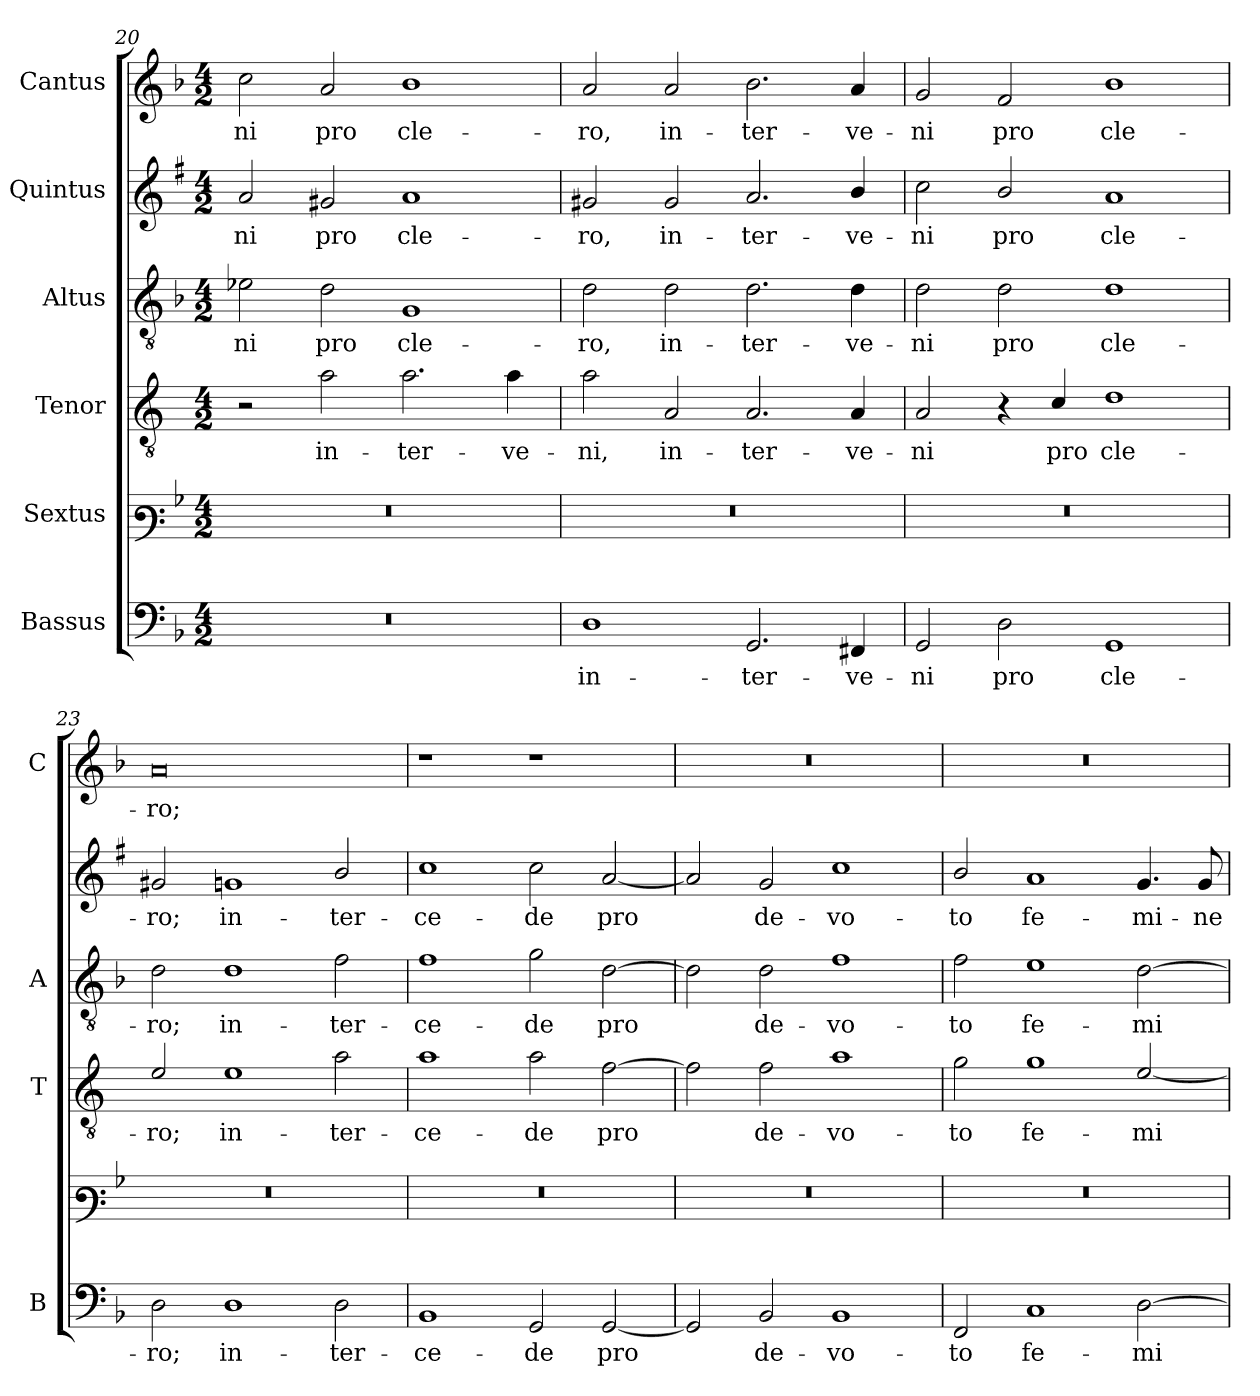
**kern	**text	**kern	**kern	**text	**kern	**text	**kern	**text	**kern	**text
*part6	*part6	*part5	*part4	*part4	*part3	*part3	*part2	*part2	*part1	*part1
*staff6	*staff6	*staff5	*staff4	*staff4	*staff3	*staff3	*staff2	*staff2	*staff1	*staff1
*I"Bassus	*	*I"Sextus	*I"Tenor	*	*I"Altus	*	*I"Quintus	*	*I"Cantus	*
*I'B	*	*	*I'T	*	*I'A	*	*	*	*I'C	*
*clefF4	*	*clefF3	*clefGv2	*	*clefGv2	*	*clefG2	*	*clefG2	*
*	*	*	*ITrd4c7	*	*	*	*ITrd1c2	*	*	*
*k[b-]	*	*k[b-]	*k[b-]	*	*k[b-]	*	*k[b-]	*	*k[b-]	*
*F:	*	*F:	*F:	*	*F:	*	*F:	*	*F:	*
*M4/2	*	*M4/2	*M4/2	*	*M4/2	*	*M4/2	*	*M4/2	*
=20	=20	=20	=20	=20	=20	=20	=20	=20	=20	=20
!	!	!	!	!	!	!LO:LY:b	!	!LO:LY:b	!	!LO:LY:b
0r	.	0r	2r	.	2e-X\	-ni	2g/	-ni	2cc\	-ni
!	!	!	!	!LO:LY:b	!	!LO:LY:b	!	!LO:LY:b	!	!LO:LY:b
.	.	.	2d\	in-	2d\	pro	2f#X/	pro	2a/	pro
!	!	!	!	!LO:LY:b	!	!LO:LY:b	!	!LO:LY:b	!	!LO:LY:b
.	.	.	2.d\	-ter-	1G	cle-	1g	cle-	1b-	cle-
!	!	!	!	!LO:LY:b	!	!	!	!	!	!
.	.	.	4d\	-ve-	.	.	.	.	.	.
=21	=21	=21	=21	=21	=21	=21	=21	=21	=21	=21
!	!LO:LY:b	!	!	!LO:LY:b	!	!LO:LY:b	!	!LO:LY:b	!	!LO:LY:b
1D	in-	0r	2d\	-ni,	2d\	-ro,	2f#X/	-ro,	2a/	-ro,
!	!	!	!	!LO:LY:b	!	!LO:LY:b	!	!LO:LY:b	!	!LO:LY:b
.	.	.	2D/	in-	2d\	in-	2f#/	in-	2a/	in-
!	!LO:LY:b	!	!	!LO:LY:b	!	!LO:LY:b	!	!LO:LY:b	!	!LO:LY:b
2.GG/	-ter-	.	2.D/	-ter-	2.d\	-ter-	2.g/	-ter-	2.b-\	-ter-
!	!LO:LY:b	!	!	!LO:LY:b	!	!LO:LY:b	!	!LO:LY:b	!	!LO:LY:b
4FF#X/	-ve-	.	4D/	-ve-	4d\	-ve-	4a/	-ve-	4a/	-ve-
=22	=22	=22	=22	=22	=22	=22	=22	=22	=22	=22
!	!LO:LY:b	!	!	!LO:LY:b	!	!LO:LY:b	!	!LO:LY:b	!	!LO:LY:b
2GG/	-ni	0r	2D/	-ni	2d\	-ni	2b-\	-ni	2g/	-ni
!	!LO:LY:b	!	!	!	!	!LO:LY:b	!	!LO:LY:b	!	!LO:LY:b
2D\	pro	.	4r	.	2d\	pro	2a/	pro	2f/	pro
!	!	!	!	!LO:LY:b	!	!	!	!	!	!
.	.	.	4F/	pro	.	.	.	.	.	.
!	!LO:LY:b	!	!	!LO:LY:b	!	!LO:LY:b	!	!LO:LY:b	!	!LO:LY:b
1GG	cle-	.	1G	cle-	1d	cle-	1g	cle-	1b-	cle-
=23	=23	=23	=23	=23	=23	=23	=23	=23	=23	=23
!	!LO:LY:b	!	!	!LO:LY:b	!	!LO:LY:b	!	!LO:LY:b	!	!LO:LY:b
2D\	-ro;	0r	2A/	-ro;	2d\	-ro;	2f#X/	-ro;	0a	-ro;
!	!LO:LY:b	!	!	!LO:LY:b	!	!LO:LY:b	!	!LO:LY:b	!	!
1D	in-	.	1A	in-	1d	in-	1fn	in-	.	.
!	!LO:LY:b	!	!	!LO:LY:b	!	!LO:LY:b	!	!LO:LY:b	!	!
2D\	-ter-	.	2d\	-ter-	2f\	-ter-	2a/	-ter-	.	.
!!LO:LB:g=z
=24	=24	=24	=24	=24	=24	=24	=24	=24	=24	=24
!	!LO:LY:b	!	!	!LO:LY:b	!	!LO:LY:b	!	!LO:LY:b	!	!
1BB-	-ce-	0r	1d	-ce-	1f	-ce-	1b-	-ce-	1r	.
!	!LO:LY:b	!	!	!LO:LY:b	!	!LO:LY:b	!	!LO:LY:b	!	!
2GG/	-de	.	2d\	-de	2g\	-de	2b-\	-de	1r	.
!	!LO:LY:b	!	!	!LO:LY:b	!	!LO:LY:b	!	!LO:LY:b	!	!
[2GG/	pro	.	[2B-\	pro	[2d\	pro	[2g/	pro	.	.
=25	=25	=25	=25	=25	=25	=25	=25	=25	=25	=25
2GG/]	.	0r	2B-\]	.	2d\]	.	2g/]	.	0r	.
!	!LO:LY:b	!	!	!LO:LY:b	!	!LO:LY:b	!	!LO:LY:b	!	!
2BB-/	de-	.	2B-\	de-	2d\	de-	2f/	de-	.	.
!	!LO:LY:b	!	!	!LO:LY:b	!	!LO:LY:b	!	!LO:LY:b	!	!
1BB-	-vo-	.	1d	-vo-	1f	-vo-	1b-	-vo-	.	.
=26	=26	=26	=26	=26	=26	=26	=26	=26	=26	=26
!	!LO:LY:b	!	!	!LO:LY:b	!	!LO:LY:b	!	!LO:LY:b	!	!
2FF/	-to	0r	2c\	-to	2f\	-to	2a/	-to	0r	.
!	!LO:LY:b	!	!	!LO:LY:b	!	!LO:LY:b	!	!LO:LY:b	!	!
1C	fe-	.	1c	fe-	1e	fe-	1g	fe-	.	.
!	!LO:LY:b	!	!	!LO:LY:b	!	!LO:LY:b	!	!LO:LY:b	!	!
[2D\	-mi-	.	[2A/	-mi-	[2d\	-mi-	4.f/	-mi-	.	.
!	!	!	!	!	!	!	!	!LO:LY:b	!	!
.	.	.	.	.	.	.	8f/	-ne-	.	.
=	=	=	=	=	=	=	=	=	=	=
*-	*-	*-	*-	*-	*-	*-	*-	*-	*-	*-
